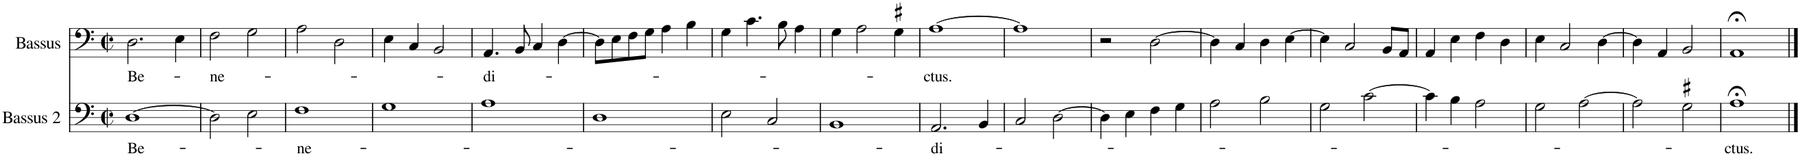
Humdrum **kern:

**kern	**text	**kern	**text
*part2	*part2	*part1	*part1
*staff2	*staff2	*staff1	*staff1
*I"Bassus 2	*	*I"Bassus	*
*I'B.	*	*I'B.	*
*clefF4	*	*clefF4	*
*k[]	*	*k[]	*
*M2/2	*	*M2/2	*
*met(c|)	*	*met(c|)	*
=1	=1	=1	=1
!	!LO:LY:b	!	!LO:LY:b
[1D	Be-	2.D\	Be-
.	.	4E\	.
=2	=2	=2	=2
!	!	!	!LO:LY:b
2D\]	.	2F\	-ne-
2E\	.	2G\	.
=3	=3	=3	=3
!	!LO:LY:b	!	!
1F	-ne-	2A\	.
.	.	2D\	.
=4	=4	=4	=4
1G	.	4E\	.
.	.	4C/	.
.	.	2BB/	.
=5	=5	=5	=5
!	!	!	!LO:LY:b
1A	.	4.AA/	-di-
.	.	8BB/	.
.	.	4C/	.
.	.	[4D\	.
=6	=6	=6	=6
1D	.	8D\L]	.
.	.	8E\	.
.	.	8F\	.
.	.	8G\J	.
.	.	4A\	.
.	.	4B\	.
=7	=7	=7	=7
2E\	.	4G\	.
.	.	4.c\	.
2C/	.	.	.
.	.	8B\	.
.	.	4A\	.
=8	=8	=8	=8
1BB	.	4G\	.
.	.	2A\	.
.	.	4G\	.
=9	=9	=9	=9
!	!LO:LY:b	!	!LO:LY:b
2.AA/	-di-	[1A	-ctus.
4BB/	.	.	.
=10	=10	=10	=10
2C/	.	1A]	.
[2D\	.	.	.
=11	=11	=11	=11
4D\]	.	2r	.
4E\	.	.	.
4F\	.	[2D\	.
4G\	.	.	.
=12	=12	=12	=12
2A\	.	4D\]	.
.	.	4C/	.
2B\	.	4D\	.
.	.	[4E\	.
=13	=13	=13	=13
2G\	.	4E\]	.
.	.	2C/	.
[2c\	.	.	.
.	.	8BB/L	.
.	.	8AA/J	.
=14	=14	=14	=14
4c\]	.	4AA/	.
4B\	.	4E\	.
2A\	.	4F\	.
.	.	4D\	.
=15	=15	=15	=15
2G\	.	4E\	.
.	.	2C/	.
[2A\	.	.	.
.	.	[4D\	.
=16	=16	=16	=16
2A\]	.	4D\]	.
.	.	4AA/	.
2G\	.	2BB/	.
=17	=17	=17	=17
!	!LO:LY:b	!	!
1A;<	-ctus.	1AA;<	.
==	==	==	==
*-	*-	*-	*-
